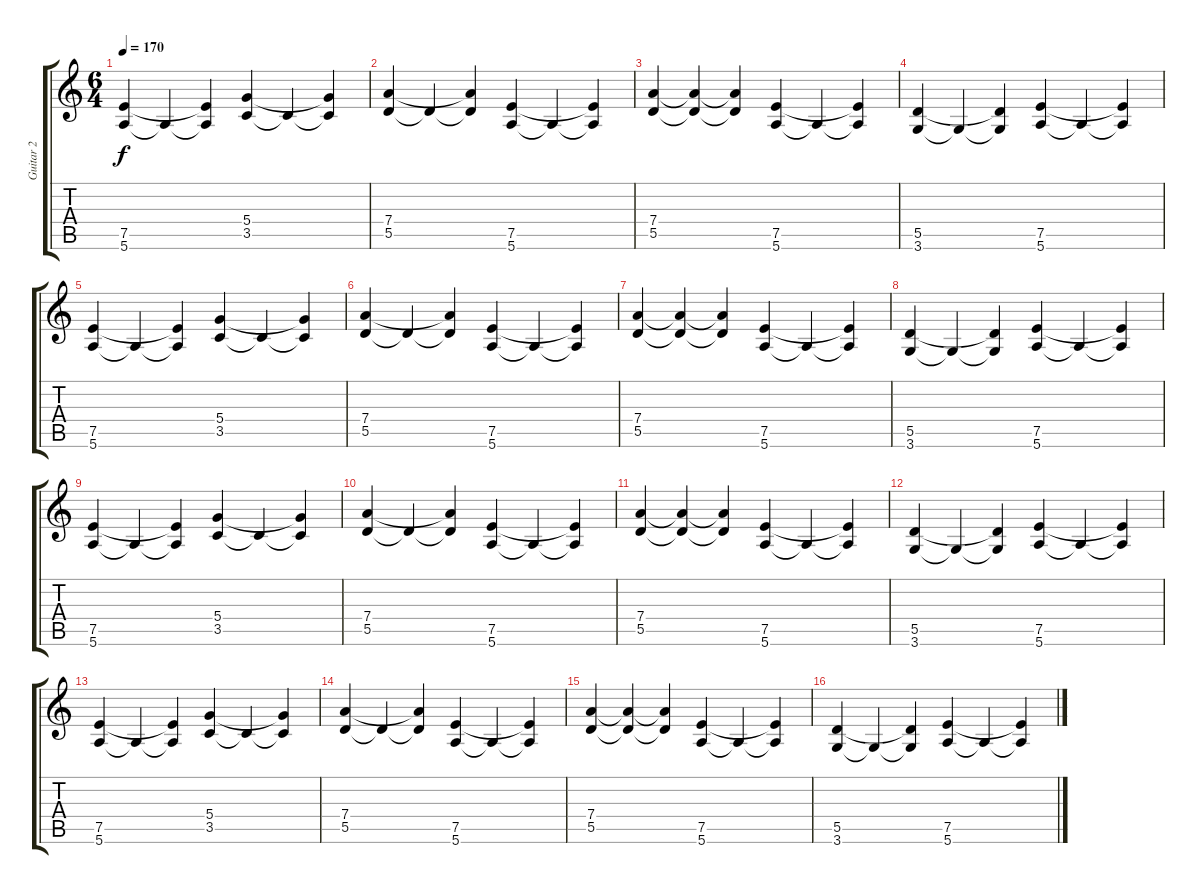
\track ("Guitar 2" "Guitar 2") {instrument distortionguitar}
\staff {score tabs}
\tuning (E4 B3 G3 D3 A2 E2) {hide}
\ts (6 4)
\tempo 170
\clef g2
\ks c
(7.5 5.6).4{dy f instrument distortionguitar} 5.6{t}.4 (7.5{t} 5.6{t}).4 (5.4 3.5).4 3.5{t}.4 (5.4{t} 3.5{t}).4 |
(7.4 5.5).4 5.5{t}.4 (7.4{t} 5.5{t}).4 (7.5 5.6).4 5.6{t}.4 (7.5{t} 5.6{t}).4 |
(7.4 5.5).4 (7.4{t} 5.5{t}).4 (7.4{t} 5.5{t}).4 (7.5 5.6).4 5.6{t}.4 (7.5{t} 5.6{t}).4 |
(5.5 3.6).4 3.6{t}.4 (5.5{t} 3.6{t}).4 (7.5 5.6).4 5.6{t}.4 (7.5{t} 5.6{t}).4 |
(7.5 5.6).4 5.6{t}.4 (7.5{t} 5.6{t}).4 (5.4 3.5).4 3.5{t}.4 (5.4{t} 3.5{t}).4 |
(7.4 5.5).4 5.5{t}.4 (7.4{t} 5.5{t}).4 (7.5 5.6).4 5.6{t}.4 (7.5{t} 5.6{t}).4 |
(7.4 5.5).4 (7.4{t} 5.5{t}).4 (7.4{t} 5.5{t}).4 (7.5 5.6).4 5.6{t}.4 (7.5{t} 5.6{t}).4 |
(5.5 3.6).4 3.6{t}.4 (5.5{t} 3.6{t}).4 (7.5 5.6).4 5.6{t}.4 (7.5{t} 5.6{t}).4 |
(7.5 5.6).4 5.6{t}.4 (7.5{t} 5.6{t}).4 (5.4 3.5).4 3.5{t}.4 (5.4{t} 3.5{t}).4 |
(7.4 5.5).4 5.5{t}.4 (7.4{t} 5.5{t}).4 (7.5 5.6).4 5.6{t}.4 (7.5{t} 5.6{t}).4 |
(7.4 5.5).4 (7.4{t} 5.5{t}).4 (7.4{t} 5.5{t}).4 (7.5 5.6).4 5.6{t}.4 (7.5{t} 5.6{t}).4 |
(5.5 3.6).4 3.6{t}.4 (5.5{t} 3.6{t}).4 (7.5 5.6).4 5.6{t}.4 (7.5{t} 5.6{t}).4 |
(7.5 5.6).4 5.6{t}.4 (7.5{t} 5.6{t}).4 (5.4 3.5).4 3.5{t}.4 (5.4{t} 3.5{t}).4 |
(7.4 5.5).4 5.5{t}.4 (7.4{t} 5.5{t}).4 (7.5 5.6).4 5.6{t}.4 (7.5{t} 5.6{t}).4 |
(7.4 5.5).4 (7.4{t} 5.5{t}).4 (7.4{t} 5.5{t}).4 (7.5 5.6).4 5.6{t}.4 (7.5{t} 5.6{t}).4 |
(5.5 3.6).4 3.6{t}.4 (5.5{t} 3.6{t}).4 (7.5 5.6).4 5.6{t}.4 (7.5{t} 5.6{t}).4
